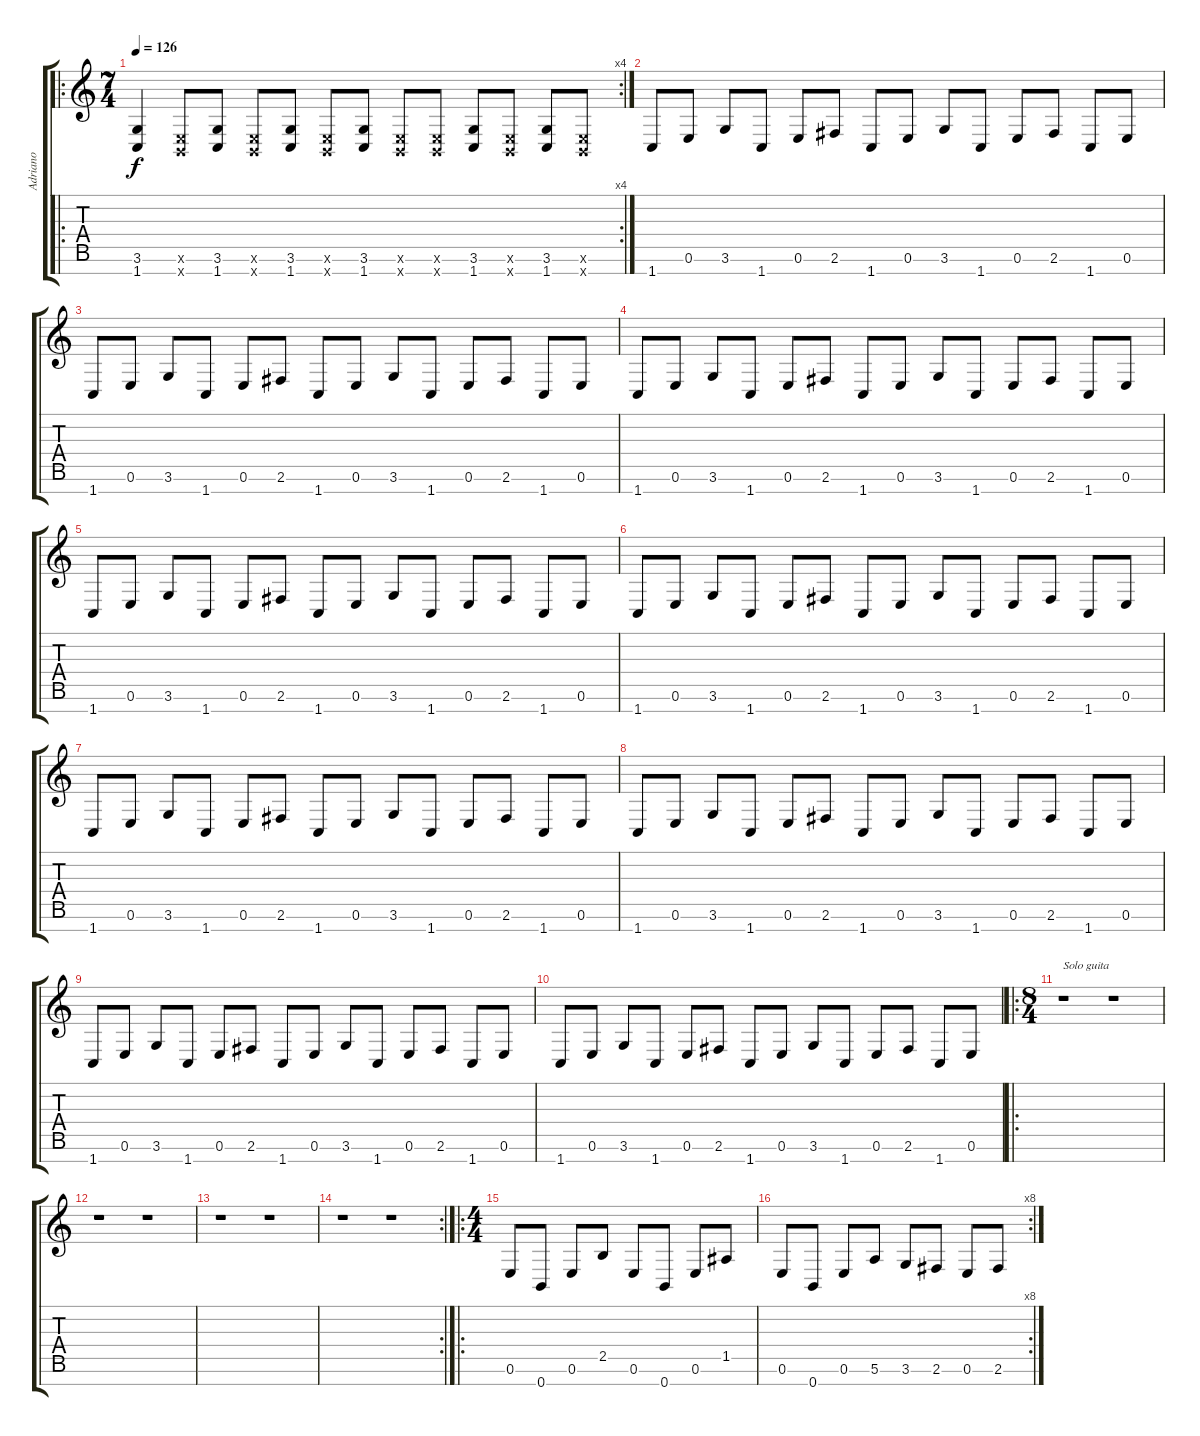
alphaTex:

\track (" Adriano" " Adriano") {instrument distortionguitar}
\staff {score tabs}
\tuning (E4 B3 G3 D3 A2 E2 B1) {hide}
\ro
\rc 4
\ts (7 4)
\tempo 126
\clef g2
\ks c
(3.6 1.7).4{dy f} (0.6{x} 0.7{x}).8 (3.6 1.7).8 (0.6{x} 0.7{x}).8 (3.6 1.7).8 (0.6{x} 0.7{x}).8 (3.6 1.7).8 (0.6{x} 0.7{x}).8 (0.6{x} 0.7{x}).8 (3.6 1.7).8 (0.6{x} 0.7{x}).8 (3.6 1.7).8 (0.6{x} 0.7{x}).8 |
1.7.8 0.6.8 3.6.8 1.7.8 0.6.8 2.6.8 1.7.8 0.6.8 3.6.8 1.7.8 0.6.8 2.6.8 1.7.8 0.6.8 |
1.7.8 0.6.8 3.6.8 1.7.8 0.6.8 2.6.8 1.7.8 0.6.8 3.6.8 1.7.8 0.6.8 2.6.8 1.7.8 0.6.8 |
1.7.8 0.6.8 3.6.8 1.7.8 0.6.8 2.6.8 1.7.8 0.6.8 3.6.8 1.7.8 0.6.8 2.6.8 1.7.8 0.6.8 |
1.7.8 0.6.8 3.6.8 1.7.8 0.6.8 2.6.8 1.7.8 0.6.8 3.6.8 1.7.8 0.6.8 2.6.8 1.7.8 0.6.8 |
1.7.8 0.6.8 3.6.8 1.7.8 0.6.8 2.6.8 1.7.8 0.6.8 3.6.8 1.7.8 0.6.8 2.6.8 1.7.8 0.6.8 |
1.7.8 0.6.8 3.6.8 1.7.8 0.6.8 2.6.8 1.7.8 0.6.8 3.6.8 1.7.8 0.6.8 2.6.8 1.7.8 0.6.8 |
1.7.8 0.6.8 3.6.8 1.7.8 0.6.8 2.6.8 1.7.8 0.6.8 3.6.8 1.7.8 0.6.8 2.6.8 1.7.8 0.6.8 |
1.7.8 0.6.8 3.6.8 1.7.8 0.6.8 2.6.8 1.7.8 0.6.8 3.6.8 1.7.8 0.6.8 2.6.8 1.7.8 0.6.8 |
1.7.8 0.6.8 3.6.8 1.7.8 0.6.8 2.6.8 1.7.8 0.6.8 3.6.8 1.7.8 0.6.8 2.6.8 1.7.8 0.6.8 |
\ro
\ts (8 4)
r.1{txt "Solo guita"} r.1 |
r.1 r.1 |
r.1 r.1 |
\rc 2
r.1 r.1 |
\ro
\ts (4 4)
0.6.8 0.7.8 0.6.8 2.5.8 0.6.8 0.7.8 0.6.8 1.5.8 |
\rc 8
0.6.8 0.7.8 0.6.8 5.6.8 3.6.8 2.6.8 0.6.8 2.6.8
